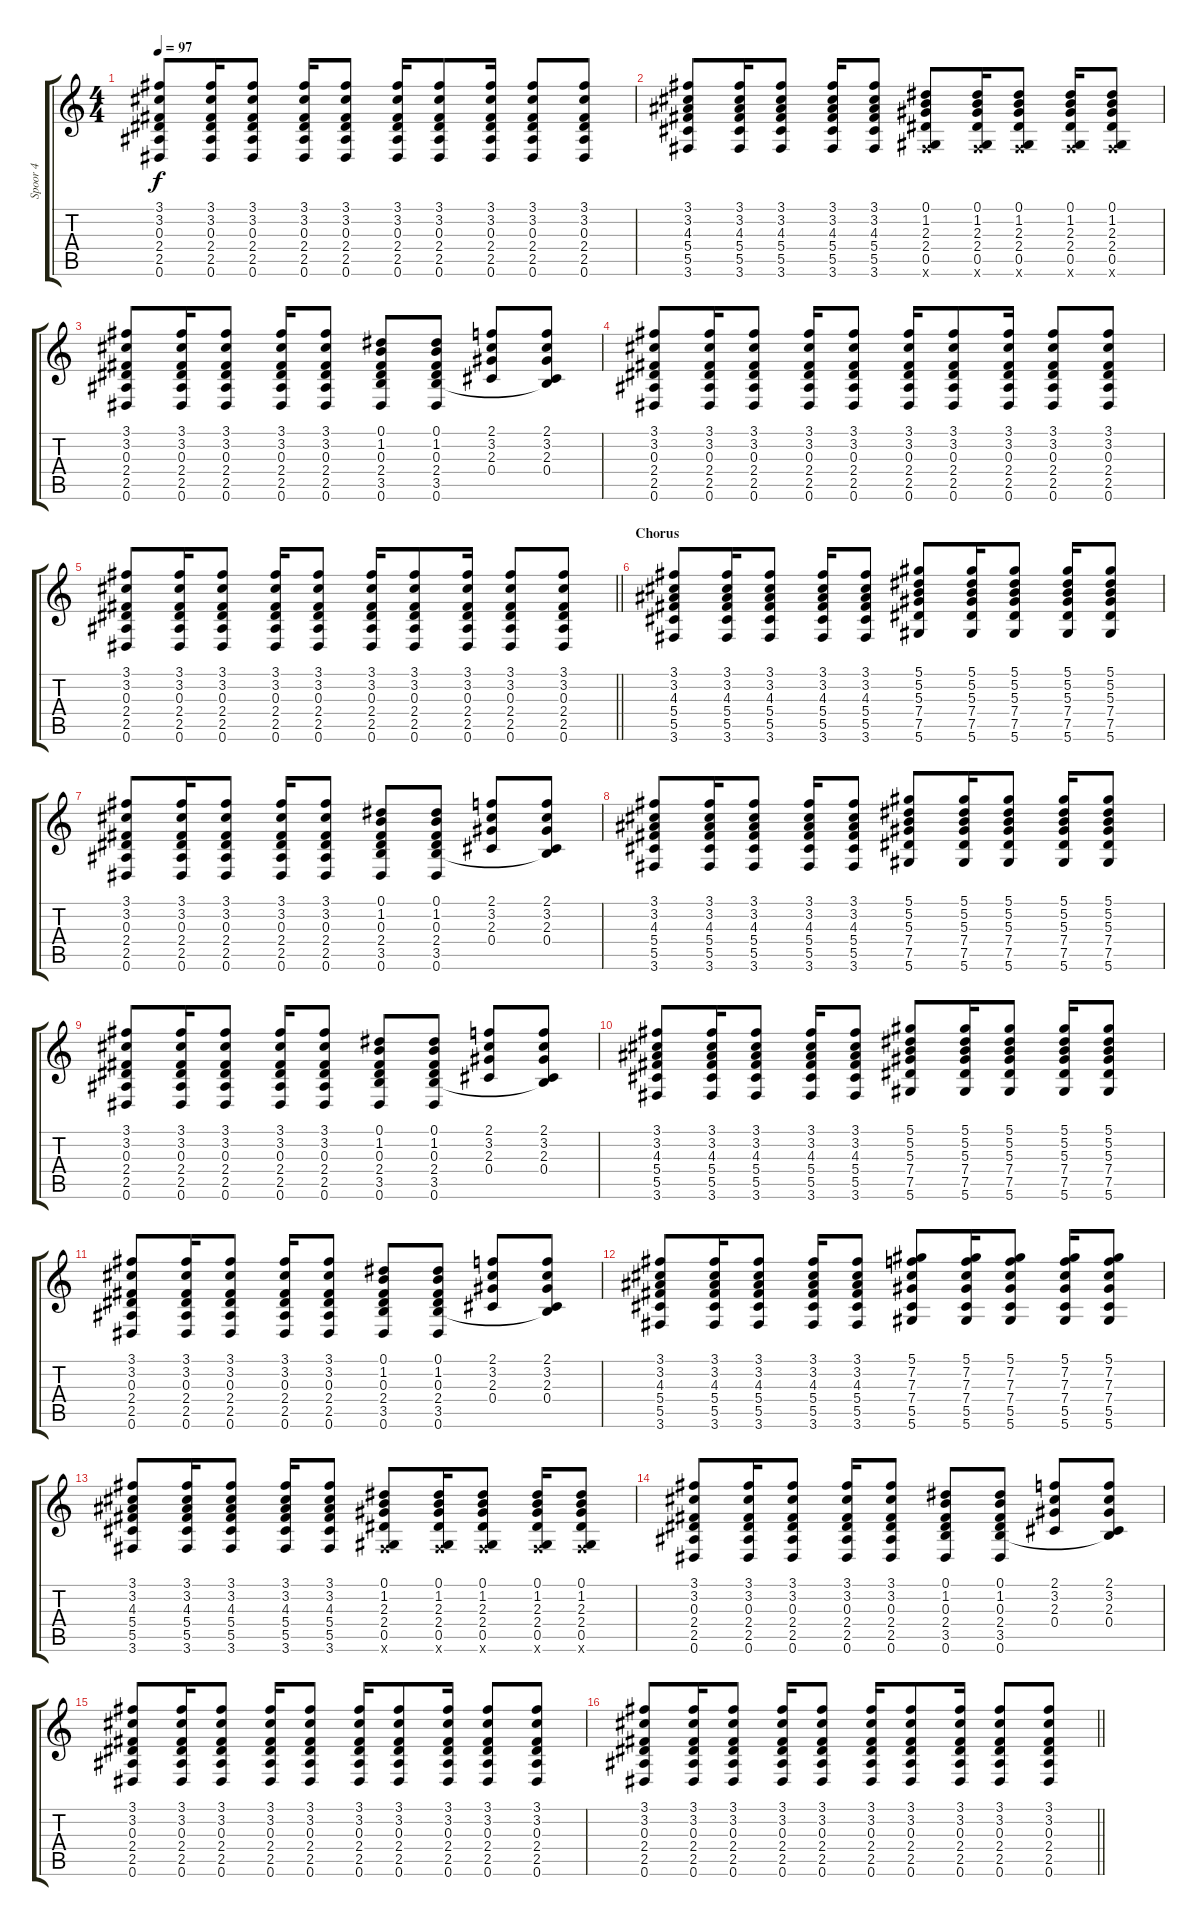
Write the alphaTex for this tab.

\track ("Spoor 4" "Spoor 4") {instrument acousticguitarsteel}
\staff {score tabs}
\tuning (Eb4 Bb3 Gb3 Db3 Ab2 Eb2) {hide}
\ts (4 4)
\tempo 97
\clef g2
\ks c
(3.1 3.2 0.3 2.4 2.5 0.6).8{dy f} (3.1 3.2 0.3 2.4 2.5 0.6).16 (3.1 3.2 0.3 2.4 2.5 0.6).8 (3.1 3.2 0.3 2.4 2.5 0.6).16 (3.1 3.2 0.3 2.4 2.5 0.6).8 (3.1 3.2 0.3 2.4 2.5 0.6).16 (3.1 3.2 0.3 2.4 2.5 0.6).8 (3.1 3.2 0.3 2.4 2.5 0.6).16 (3.1 3.2 0.3 2.4 2.5 0.6).8 (3.1 3.2 0.3 2.4 2.5 0.6).8 |
(3.1 3.2 4.3 5.4 5.5 3.6).8 (3.1 3.2 4.3 5.4 5.5 3.6).16 (3.1 3.2 4.3 5.4 5.5 3.6).8 (3.1 3.2 4.3 5.4 5.5 3.6).16 (3.1 3.2 4.3 5.4 5.5 3.6).8 (0.1 1.2 2.3 2.4 0.5 3.6{x}).8 (0.1 1.2 2.3 2.4 0.5 3.6{x}).16 (0.1 1.2 2.3 2.4 0.5 3.6{x}).8 (0.1 1.2 2.3 2.4 0.5 3.6{x}).16 (0.1 1.2 2.3 2.4 0.5 3.6{x}).8 |
(3.1 3.2 0.3 2.4 2.5 0.6).8 (3.1 3.2 0.3 2.4 2.5 0.6).16 (3.1 3.2 0.3 2.4 2.5 0.6).8 (3.1 3.2 0.3 2.4 2.5 0.6).16 (3.1 3.2 0.3 2.4 2.5 0.6).8 (0.1 1.2 0.3 2.4 3.5 0.6).8 (0.1 1.2 0.3 2.4 3.5 0.6).8 (2.1 3.2 2.3 0.4).8 (2.1 3.2 2.3 0.4 3.5{t}).8 |
(3.1 3.2 0.3 2.4 2.5 0.6).8 (3.1 3.2 0.3 2.4 2.5 0.6).16 (3.1 3.2 0.3 2.4 2.5 0.6).8 (3.1 3.2 0.3 2.4 2.5 0.6).16 (3.1 3.2 0.3 2.4 2.5 0.6).8 (3.1 3.2 0.3 2.4 2.5 0.6).16 (3.1 3.2 0.3 2.4 2.5 0.6).8 (3.1 3.2 0.3 2.4 2.5 0.6).16 (3.1 3.2 0.3 2.4 2.5 0.6).8 (3.1 3.2 0.3 2.4 2.5 0.6).8 |
\barLineRight lightlight
(3.1 3.2 0.3 2.4 2.5 0.6).8 (3.1 3.2 0.3 2.4 2.5 0.6).16 (3.1 3.2 0.3 2.4 2.5 0.6).8 (3.1 3.2 0.3 2.4 2.5 0.6).16 (3.1 3.2 0.3 2.4 2.5 0.6).8 (3.1 3.2 0.3 2.4 2.5 0.6).16 (3.1 3.2 0.3 2.4 2.5 0.6).8 (3.1 3.2 0.3 2.4 2.5 0.6).16 (3.1 3.2 0.3 2.4 2.5 0.6).8 (3.1 3.2 0.3 2.4 2.5 0.6).8 |
\section ("" "Chorus")
(3.1 3.2 4.3 5.4 5.5 3.6).8 (3.1 3.2 4.3 5.4 5.5 3.6).16 (3.1 3.2 4.3 5.4 5.5 3.6).8 (3.1 3.2 4.3 5.4 5.5 3.6).16 (3.1 3.2 4.3 5.4 5.5 3.6).8 (5.1 5.2 5.3 7.4 7.5 5.6).8 (5.1 5.2 5.3 7.4 7.5 5.6).16 (5.1 5.2 5.3 7.4 7.5 5.6).8 (5.1 5.2 5.3 7.4 7.5 5.6).16 (5.1 5.2 5.3 7.4 7.5 5.6).8 |
(3.1 3.2 0.3 2.4 2.5 0.6).8 (3.1 3.2 0.3 2.4 2.5 0.6).16 (3.1 3.2 0.3 2.4 2.5 0.6).8 (3.1 3.2 0.3 2.4 2.5 0.6).16 (3.1 3.2 0.3 2.4 2.5 0.6).8 (0.1 1.2 0.3 2.4 3.5 0.6).8 (0.1 1.2 0.3 2.4 3.5 0.6).8 (2.1 3.2 2.3 0.4).8 (2.1 3.2 2.3 0.4 3.5{t}).8 |
(3.1 3.2 4.3 5.4 5.5 3.6).8 (3.1 3.2 4.3 5.4 5.5 3.6).16 (3.1 3.2 4.3 5.4 5.5 3.6).8 (3.1 3.2 4.3 5.4 5.5 3.6).16 (3.1 3.2 4.3 5.4 5.5 3.6).8 (5.1 5.2 5.3 7.4 7.5 5.6).8 (5.1 5.2 5.3 7.4 7.5 5.6).16 (5.1 5.2 5.3 7.4 7.5 5.6).8 (5.1 5.2 5.3 7.4 7.5 5.6).16 (5.1 5.2 5.3 7.4 7.5 5.6).8 |
(3.1 3.2 0.3 2.4 2.5 0.6).8 (3.1 3.2 0.3 2.4 2.5 0.6).16 (3.1 3.2 0.3 2.4 2.5 0.6).8 (3.1 3.2 0.3 2.4 2.5 0.6).16 (3.1 3.2 0.3 2.4 2.5 0.6).8 (0.1 1.2 0.3 2.4 3.5 0.6).8 (0.1 1.2 0.3 2.4 3.5 0.6).8 (2.1 3.2 2.3 0.4).8 (2.1 3.2 2.3 0.4 3.5{t}).8 |
(3.1 3.2 4.3 5.4 5.5 3.6).8 (3.1 3.2 4.3 5.4 5.5 3.6).16 (3.1 3.2 4.3 5.4 5.5 3.6).8 (3.1 3.2 4.3 5.4 5.5 3.6).16 (3.1 3.2 4.3 5.4 5.5 3.6).8 (5.1 5.2 5.3 7.4 7.5 5.6).8 (5.1 5.2 5.3 7.4 7.5 5.6).16 (5.1 5.2 5.3 7.4 7.5 5.6).8 (5.1 5.2 5.3 7.4 7.5 5.6).16 (5.1 5.2 5.3 7.4 7.5 5.6).8 |
(3.1 3.2 0.3 2.4 2.5 0.6).8 (3.1 3.2 0.3 2.4 2.5 0.6).16 (3.1 3.2 0.3 2.4 2.5 0.6).8 (3.1 3.2 0.3 2.4 2.5 0.6).16 (3.1 3.2 0.3 2.4 2.5 0.6).8 (0.1 1.2 0.3 2.4 3.5 0.6).8 (0.1 1.2 0.3 2.4 3.5 0.6).8 (2.1 3.2 2.3 0.4).8 (2.1 3.2 2.3 0.4 3.5{t}).8 |
(3.1 3.2 4.3 5.4 5.5 3.6).8 (3.1 3.2 4.3 5.4 5.5 3.6).16 (3.1 3.2 4.3 5.4 5.5 3.6).8 (3.1 3.2 4.3 5.4 5.5 3.6).16 (3.1 3.2 4.3 5.4 5.5 3.6).8 (5.1 7.2 7.3 7.4 5.5 5.6).8 (5.1 7.2 7.3 7.4 5.5 5.6).16 (5.1 7.2 7.3 7.4 5.5 5.6).8 (5.1 7.2 7.3 7.4 5.5 5.6).16 (5.1 7.2 7.3 7.4 5.5 5.6).8 |
(3.1 3.2 4.3 5.4 5.5 3.6).8 (3.1 3.2 4.3 5.4 5.5 3.6).16 (3.1 3.2 4.3 5.4 5.5 3.6).8 (3.1 3.2 4.3 5.4 5.5 3.6).16 (3.1 3.2 4.3 5.4 5.5 3.6).8 (0.1 1.2 2.3 2.4 0.5 3.6{x}).8 (0.1 1.2 2.3 2.4 0.5 3.6{x}).16 (0.1 1.2 2.3 2.4 0.5 3.6{x}).8 (0.1 1.2 2.3 2.4 0.5 3.6{x}).16 (0.1 1.2 2.3 2.4 0.5 3.6{x}).8 |
(3.1 3.2 0.3 2.4 2.5 0.6).8 (3.1 3.2 0.3 2.4 2.5 0.6).16 (3.1 3.2 0.3 2.4 2.5 0.6).8 (3.1 3.2 0.3 2.4 2.5 0.6).16 (3.1 3.2 0.3 2.4 2.5 0.6).8 (0.1 1.2 0.3 2.4 3.5 0.6).8 (0.1 1.2 0.3 2.4 3.5 0.6).8 (2.1 3.2 2.3 0.4).8 (2.1 3.2 2.3 0.4 3.5{t}).8 |
(3.1 3.2 0.3 2.4 2.5 0.6).8 (3.1 3.2 0.3 2.4 2.5 0.6).16 (3.1 3.2 0.3 2.4 2.5 0.6).8 (3.1 3.2 0.3 2.4 2.5 0.6).16 (3.1 3.2 0.3 2.4 2.5 0.6).8 (3.1 3.2 0.3 2.4 2.5 0.6).16 (3.1 3.2 0.3 2.4 2.5 0.6).8 (3.1 3.2 0.3 2.4 2.5 0.6).16 (3.1 3.2 0.3 2.4 2.5 0.6).8 (3.1 3.2 0.3 2.4 2.5 0.6).8 |
\barLineRight lightlight
(3.1 3.2 0.3 2.4 2.5 0.6).8 (3.1 3.2 0.3 2.4 2.5 0.6).16 (3.1 3.2 0.3 2.4 2.5 0.6).8 (3.1 3.2 0.3 2.4 2.5 0.6).16 (3.1 3.2 0.3 2.4 2.5 0.6).8 (3.1 3.2 0.3 2.4 2.5 0.6).16 (3.1 3.2 0.3 2.4 2.5 0.6).8 (3.1 3.2 0.3 2.4 2.5 0.6).16 (3.1 3.2 0.3 2.4 2.5 0.6).8 (3.1 3.2 0.3 2.4 2.5 0.6).8
